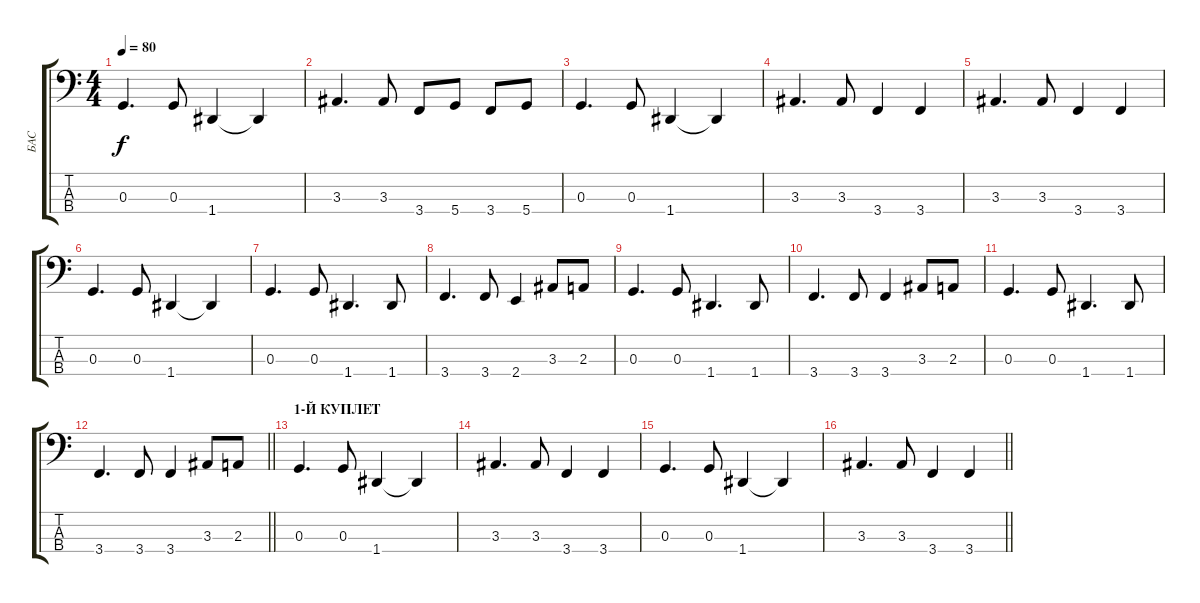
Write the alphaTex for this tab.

\track ("БАС" "БАС") {instrument electricbassfinger}
\staff {score tabs}
\tuning (F2 C2 G1 D1) {hide}
\ts (4 4)
\tempo 80
\clef f4
\ks c
0.3.4{d dy f} 0.3.8 1.4.4 1.4{t}.4 |
3.3.4{d} 3.3.8 3.4.8 5.4.8 3.4.8 5.4.8 |
0.3.4{d} 0.3.8 1.4.4 1.4{t}.4 |
3.3.4{d} 3.3.8 3.4.4 3.4.4 |
3.3.4{d} 3.3.8 3.4.4 3.4.4 |
0.3.4{d} 0.3.8 1.4.4 1.4{t}.4 |
0.3.4{d} 0.3.8 1.4.4{d} 1.4.8 |
3.4.4{d} 3.4.8 2.4.4 3.3.8 2.3.8 |
0.3.4{d} 0.3.8 1.4.4{d} 1.4.8 |
3.4.4{d} 3.4.8 3.4.4 3.3.8 2.3.8 |
0.3.4{d} 0.3.8 1.4.4{d} 1.4.8 |
\barLineRight lightlight
3.4.4{d} 3.4.8 3.4.4 3.3.8 2.3.8 |
\section ("" "1-Й КУПЛЕТ")
0.3.4{d} 0.3.8 1.4.4 1.4{t}.4 |
3.3.4{d} 3.3.8 3.4.4 3.4.4 |
0.3.4{d} 0.3.8 1.4.4 1.4{t}.4 |
\barLineRight lightlight
3.3.4{d} 3.3.8 3.4.4 3.4.4
